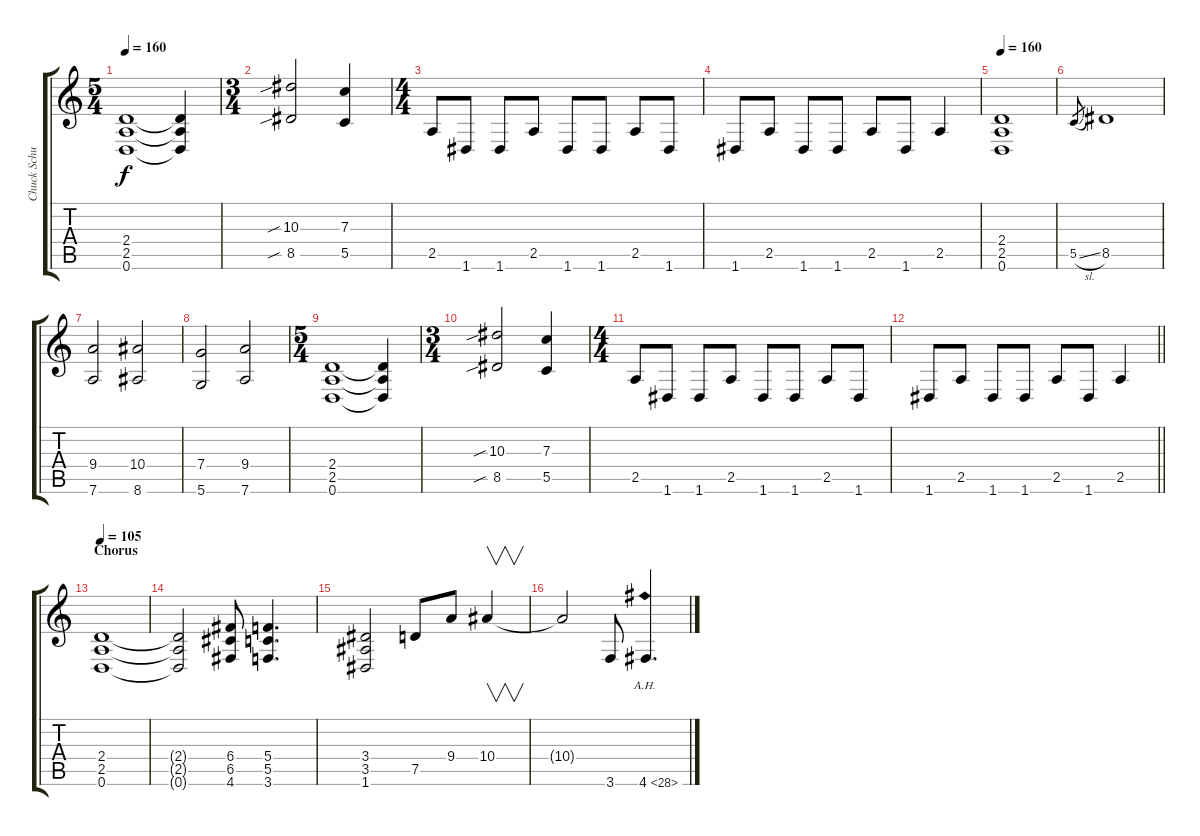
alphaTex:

\track ("Chuck Schuldiner" "Chuck Schu") {instrument distortionguitar}
\staff {score tabs}
\tuning (D4 A3 F3 C3 G2 D2) {hide}
\ts (5 4)
\tempo 160
\clef g2
\ks c
(2.4 2.5 0.6).1{dy f} (2.4{t} 2.5{t} 0.6{t}).4 |
\ts (3 4)
(10.3{sib} 8.5{sib}).2 (7.3 5.5).4 |
\ts (4 4)
2.5.8 1.6.8 1.6.8 2.5.8 1.6.8 1.6.8 2.5.8 1.6.8 |
1.6.8 2.5.8 1.6.8 1.6.8 2.5.8 1.6.8 2.5.4 |
\tempo 160
(2.4 2.5 0.6).1 |
5.5{sl}.8{gr} 8.5.1 |
(9.4 7.6).2 (10.4 8.6).2 |
(7.4 5.6).2 (9.4 7.6).2 |
\ts (5 4)
(2.4 2.5 0.6).1 (2.4{t} 2.5{t} 0.6{t}).4 |
\ts (3 4)
(10.3{sib} 8.5{sib}).2 (7.3 5.5).4 |
\ts (4 4)
2.5.8 1.6.8 1.6.8 2.5.8 1.6.8 1.6.8 2.5.8 1.6.8 |
\barLineRight lightlight
1.6.8 2.5.8 1.6.8 1.6.8 2.5.8 1.6.8 2.5.4 |
\section ("" "Chorus")
\tempo 105
(2.4 2.5 0.6).1 |
(2.4{t} 2.5{t} 0.6{t}).2 (6.4 6.5 4.6).8 (5.4 5.5 3.6).4{d} |
(3.4 3.5 1.6).2 7.5.8 9.4.8 10.4.4{v} |
10.4{t}.2 3.6.8 4.6{ah 24}.4{d}
